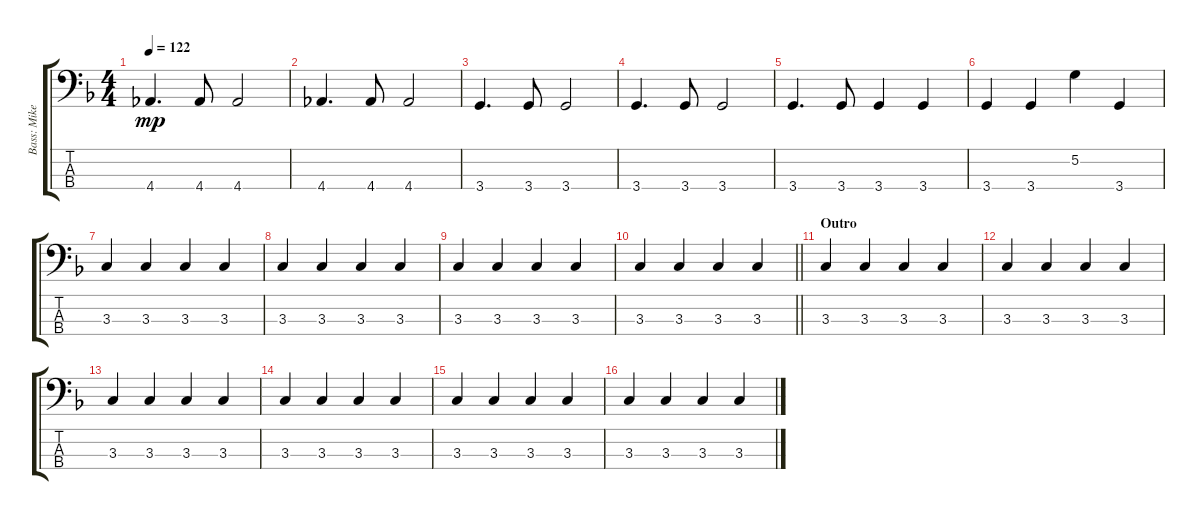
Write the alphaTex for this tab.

\track ("Bass: Mike" "Bass: Mike") {instrument electricbassfinger}
\staff {score tabs}
\tuning (G2 D2 A1 E1) {hide}
\ts (4 4)
\tempo 122
\clef f4
\ks f
4.4.4{d dy mp} 4.4.8 4.4.2 |
4.4.4{d} 4.4.8 4.4.2 |
3.4.4{d} 3.4.8 3.4.2 |
3.4.4{d} 3.4.8 3.4.2 |
3.4.4{d} 3.4.8 3.4.4 3.4.4 |
3.4.4 3.4.4 5.2.4 3.4.4 |
3.3.4 3.3.4 3.3.4 3.3.4 |
3.3.4 3.3.4 3.3.4 3.3.4 |
3.3.4 3.3.4 3.3.4 3.3.4 |
\barLineRight lightlight
3.3.4 3.3.4 3.3.4 3.3.4 |
\section ("" "Outro")
3.3.4 3.3.4 3.3.4 3.3.4 |
3.3.4 3.3.4 3.3.4 3.3.4 |
3.3.4 3.3.4 3.3.4 3.3.4 |
3.3.4 3.3.4 3.3.4 3.3.4 |
3.3.4 3.3.4 3.3.4 3.3.4 |
3.3.4 3.3.4 3.3.4 3.3.4
